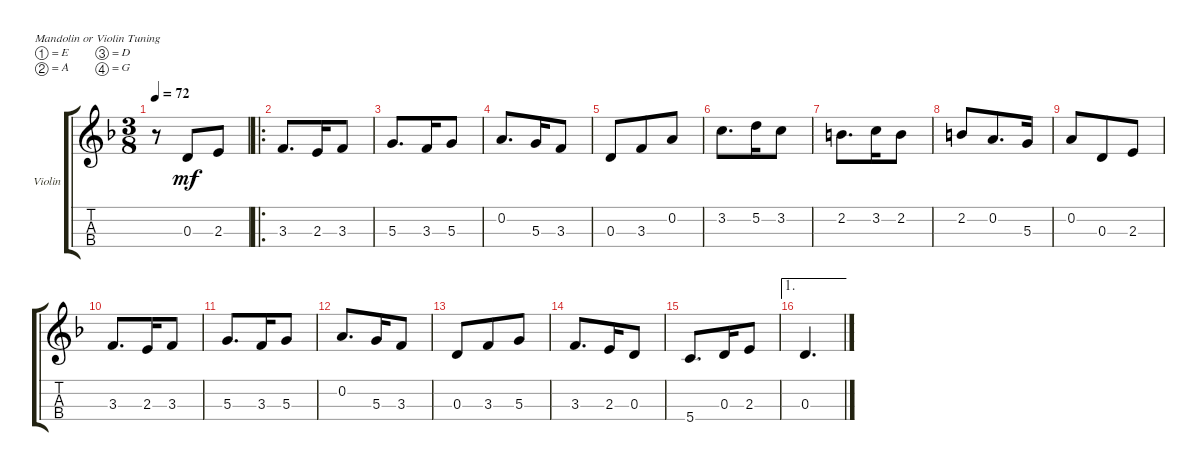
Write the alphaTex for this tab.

\defaultSystemsLayout 4
\bracketExtendMode groupsimilarinstruments
\firstSystemTrackNameOrientation horizontal
\otherSystemsTrackNameOrientation horizontal
\track ("Violin" "Violin") {instrument violin}
\staff {score tabs}
\tuning (E5 A4 D4 G3)
\ts (3 8)
\tempo 72
\clef g2
\ks f
r.8{dy mf instrument violin} 0.3.8 2.3.8 |
\ro
3.3.8{d} 2.3.16 3.3.8 |
5.3.8{d} 3.3.16 5.3.8 |
0.2.8{d} 5.3.16 3.3.8 |
0.3.8 3.3.8 0.2.8 |
3.2.8{d} 5.2.16 3.2.8 |
2.2.8{d} 3.2.16 2.2.8 |
2.2.8 0.2.8{d} 5.3.16 |
0.2.8 0.3.8 2.3.8 |
3.3.8{d} 2.3.16 3.3.8 |
5.3.8{d} 3.3.16 5.3.8 |
0.2.8{d} 5.3.16 3.3.8 |
0.3.8 3.3.8 5.3.8 |
3.3.8{d} 2.3.16 0.3.8 |
5.4.8{d} 0.3.16 2.3.8 |
\ae 1
0.3.4{d}
